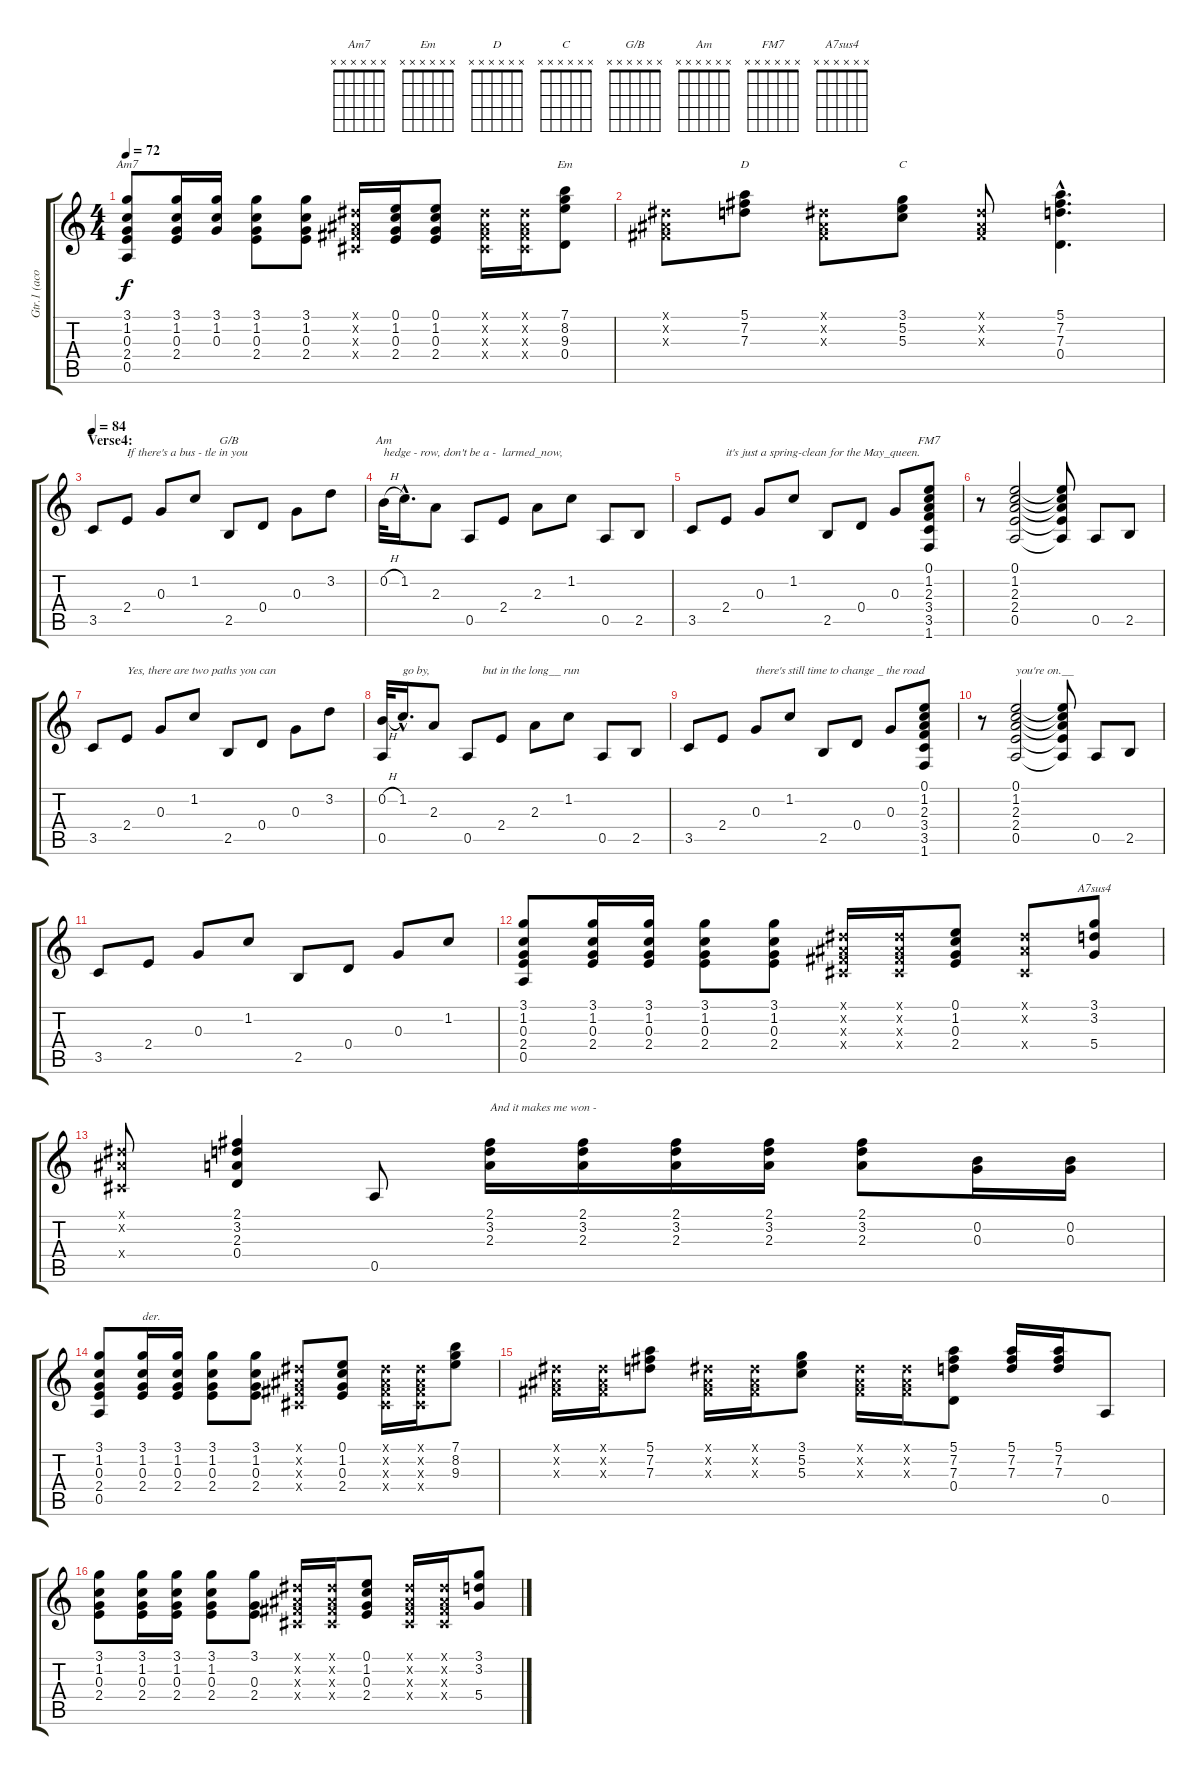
\track ("Gtr.1 (acous.)" "Gtr.1 (aco") {instrument acousticguitarsteel}
\staff {score tabs}
\tuning (E4 B3 G3 D3 A2 E2) {hide}
\chord ("Am7" x x x x x x) {firstfret 0}
\chord ("Em" x x x x x x) {firstfret 0}
\chord ("D" x x x x x x) {firstfret 0}
\chord ("C" x x x x x x) {firstfret 0}
\chord ("G/B" x x x x x x) {firstfret 0}
\chord ("Am" x x x x x x) {firstfret 0}
\chord ("FM7" x x x x x x) {firstfret 0}
\chord ("A7sus4" x x x x x x) {firstfret 0}
\ts (4 4)
\tempo 72
\clef g2
\ks c
(3.1 1.2 0.3 2.4 0.5).8{ch "Am7" dy f} (3.1 1.2 0.3 2.4).16 (3.1 1.2 0.3).16 (3.1 1.2 0.3 2.4).8 (3.1 1.2 0.3 2.4).8 (-1.1{x} -1.2{x} -1.3{x} -1.4{x}).16 (0.1 1.2 0.3 2.4).16 (0.1 1.2 0.3 2.4).8 (-1.1{x} -1.2{x} -1.3{x} -1.4{x}).16 (-1.1{x} -1.2{x} -1.3{x} -1.4{x}).16 (7.1 8.2 9.3 0.4).8{ch "Em"} |
(-1.1{x} -1.2{x} -1.3{x}).8 (5.1 7.2 7.3).8{ch "D"} (-1.1{x} -1.2{x} -1.3{x}).8 (3.1 5.2 5.3).8{ch "C"} (-1.1{x} -1.2{x} -1.3{x}).8 (5.1{hac} 7.2{hac} 7.3{hac} 0.4{hac}).4{d} |
\section ("" "Verse4:")
\tempo 84
3.5.8 2.4.8{txt "If there's a bus - tle in you"} 0.3.8 1.2.8 2.5.8{ch "G/B"} 0.4.8 0.3.8 3.2.8 |
0.2{h}.32{ch "Am" txt "hedge - row, don't be a -  larmed_now,"} 1.2{hac}.16{d} 2.3.8 0.5.8 2.4.8 2.3.8 1.2.8 0.5.8 2.5.8 |
3.5.8 2.4.8{txt "it's just a spring-clean for the May_queen."} 0.3.8 1.2.8 2.5.8 0.4.8 0.3.8 (0.1 1.2 2.3 3.4 3.5 1.6).8{ch "FM7"} |
r.8 (0.1 1.2 2.3 2.4 0.5).2 (0.1{t} 1.2{t} 2.3{t} 2.4{t} 0.5{t}).8 0.5.8 2.5.8 |
3.5.8 2.4.8{txt "Yes, there are two paths you can"} 0.3.8 1.2.8 2.5.8 0.4.8 0.3.8 3.2.8 |
(0.2{h} 0.5).32 1.2{hac}.16{d txt "go by, "} 2.3.8 0.5.8{txt "     but in the long__ run"} 2.4.8 2.3.8 1.2.8 0.5.8 2.5.8 |
3.5.8 2.4.8 0.3.8{txt "there's still time to change _ the road"} 1.2.8 2.5.8 0.4.8 0.3.8 (0.1 1.2 2.3 3.4 3.5 1.6).8 |
r.8 (0.1 1.2 2.3 2.4 0.5).2{txt "you're on.__"} (0.1{t} 1.2{t} 2.3{t} 2.4{t} 0.5{t}).8 0.5.8 2.5.8 |
3.5.8 2.4.8 0.3.8 1.2.8 2.5.8 0.4.8 0.3.8 1.2.8 |
(3.1 1.2 0.3 2.4 0.5).8 (3.1 1.2 0.3 2.4).16 (3.1 1.2 0.3 2.4).16 (3.1 1.2 0.3 2.4).8 (3.1 1.2 0.3 2.4).8 (-1.1{x} -1.2{x} -1.3{x} -1.4{x}).16 (-1.1{x} -1.2{x} -1.3{x} -1.4{x}).16 (0.1 1.2 0.3 2.4).8 (-1.1{x} -1.2{x} -1.4{x}).8 (3.1 3.2 5.4).8{ch "A7sus4"} |
(-1.1{x} -1.2{x} -1.4{x}).8 (2.1 3.2 2.3 0.4).4 0.5.8 (2.1 3.2 2.3).16{txt "And it makes me won -"} (2.1 3.2 2.3).16 (2.1 3.2 2.3).16 (2.1 3.2 2.3).16 (2.1 3.2 2.3).8 (0.2 0.3).16 (0.2 0.3).16 |
(3.1 1.2 0.3 2.4 0.5).8 (3.1 1.2 0.3 2.4).16{txt "der."} (3.1 1.2 0.3 2.4).16 (3.1 1.2 0.3 2.4).8 (3.1 1.2 0.3 2.4).8 (-1.1{x} -1.2{x} -1.3{x} -1.4{x}).8 (0.1 1.2 0.3 2.4).8 (-1.1{x} -1.2{x} -1.3{x} -1.4{x}).16 (-1.1{x} -1.2{x} -1.3{x} -1.4{x}).16 (7.1 8.2 9.3).8 |
(-1.1{x} -1.2{x} -1.3{x}).16 (-1.1{x} -1.2{x} -1.3{x}).16 (5.1 7.2 7.3).8 (-1.1{x} -1.2{x} -1.3{x}).16 (-1.1{x} -1.2{x} -1.3{x}).16 (3.1 5.2 5.3).8 (-1.1{x} -1.2{x} -1.3{x}).16 (-1.1{x} -1.2{x} -1.3{x}).16 (5.1 7.2 7.3 0.4).8 (5.1 7.2 7.3).16 (5.1 7.2 7.3).16 0.5.8 |
(3.1 1.2 0.3 2.4).8 (3.1 1.2 0.3 2.4).16 (3.1 1.2 0.3 2.4).16 (3.1 1.2 0.3 2.4).8 (3.1 0.3 2.4).8 (-1.1{x} -1.2{x} -1.3{x} -1.4{x}).16 (-1.1{x} -1.2{x} -1.3{x} -1.4{x}).16 (0.1 1.2 0.3 2.4).8 (-1.1{x} -1.2{x} -1.3{x} -1.4{x}).16 (-1.1{x} -1.2{x} -1.3{x} -1.4{x}).16 (3.1 3.2 5.4).8
